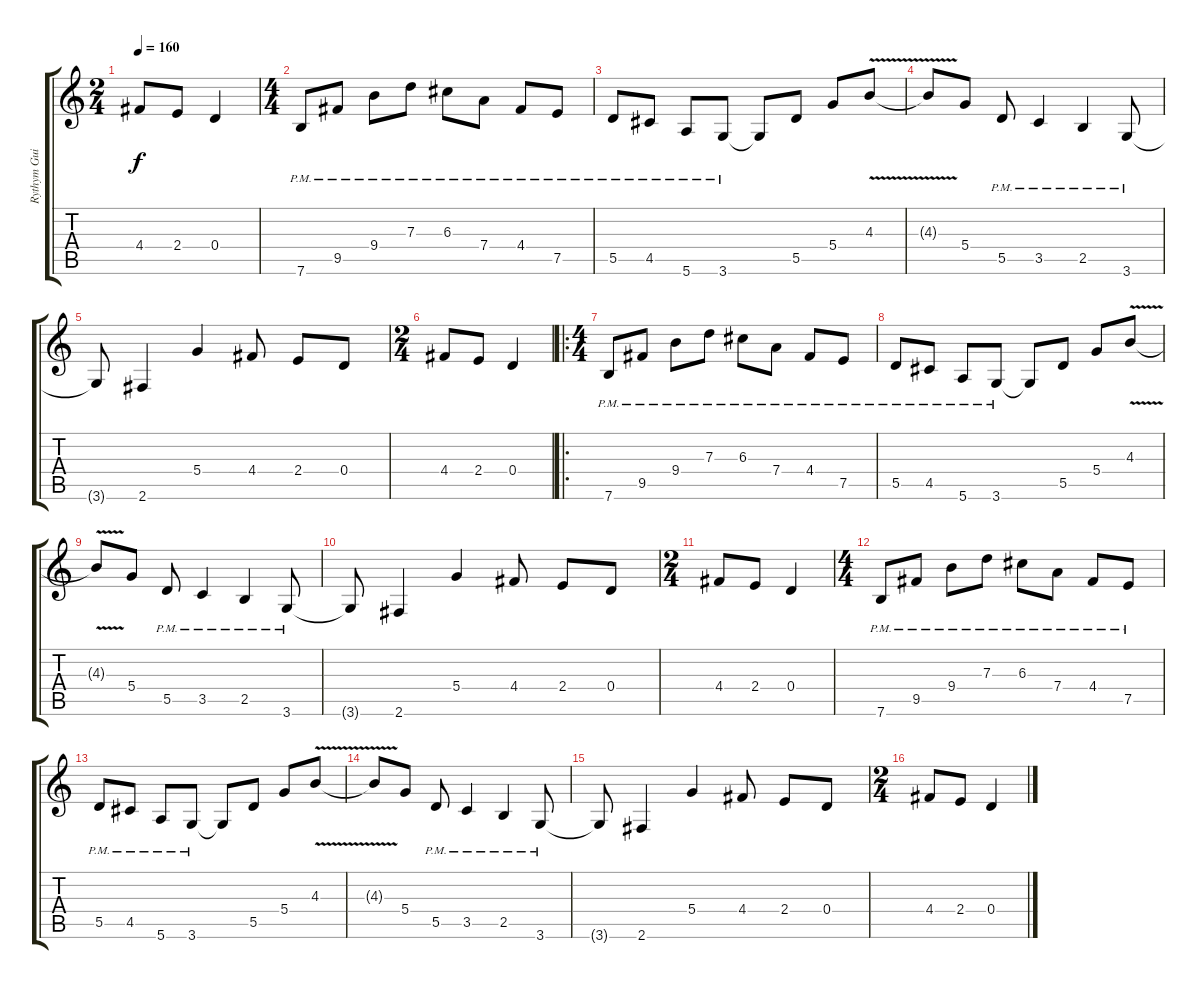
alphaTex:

\track ("Rythym Guitar" "Rythym Gui") {instrument overdrivenguitar}
\staff {score tabs}
\tuning (E4 B3 G3 D3 A2 E2) {hide}
\ts (2 4)
\tempo 160
\clef g2
\ks c
4.4.8{dy f} 2.4.8 0.4.4 |
\ts (4 4)
7.6{pm}.8 9.5{pm}.8 9.4{pm}.8 7.3{pm}.8 6.3{pm}.8 7.4{pm}.8 4.4{pm}.8 7.5{pm}.8 |
5.5{pm}.8 4.5{pm}.8 5.6{pm}.8 3.6{pm}.8 3.6{t}.8 5.5.8 5.4.8 4.3{v}.8 |
4.3{v t}.8 5.4.8 5.5{pm}.8 3.5{pm}.4 2.5{pm}.4 3.6{pm}.8 |
3.6{t}.8 2.6.4 5.4.4 4.4.8 2.4.8 0.4.8 |
\ts (2 4)
4.4.8 2.4.8 0.4.4 |
\ro
\ts (4 4)
7.6{pm}.8 9.5{pm}.8 9.4{pm}.8 7.3{pm}.8 6.3{pm}.8 7.4{pm}.8 4.4{pm}.8 7.5{pm}.8 |
5.5{pm}.8 4.5{pm}.8 5.6{pm}.8 3.6{pm}.8 3.6{t}.8 5.5.8 5.4.8 4.3{v}.8 |
4.3{v t}.8 5.4.8 5.5{pm}.8 3.5{pm}.4 2.5{pm}.4 3.6{pm}.8 |
3.6{t}.8 2.6.4 5.4.4 4.4.8 2.4.8 0.4.8 |
\ts (2 4)
4.4.8 2.4.8 0.4.4 |
\ts (4 4)
7.6{pm}.8 9.5{pm}.8 9.4{pm}.8 7.3{pm}.8 6.3{pm}.8 7.4{pm}.8 4.4{pm}.8 7.5{pm}.8 |
5.5{pm}.8 4.5{pm}.8 5.6{pm}.8 3.6{pm}.8 3.6{t}.8 5.5.8 5.4.8 4.3{v}.8 |
4.3{v t}.8 5.4.8 5.5{pm}.8 3.5{pm}.4 2.5{pm}.4 3.6{pm}.8 |
3.6{t}.8 2.6.4 5.4.4 4.4.8 2.4.8 0.4.8 |
\ts (2 4)
4.4.8 2.4.8 0.4.4
